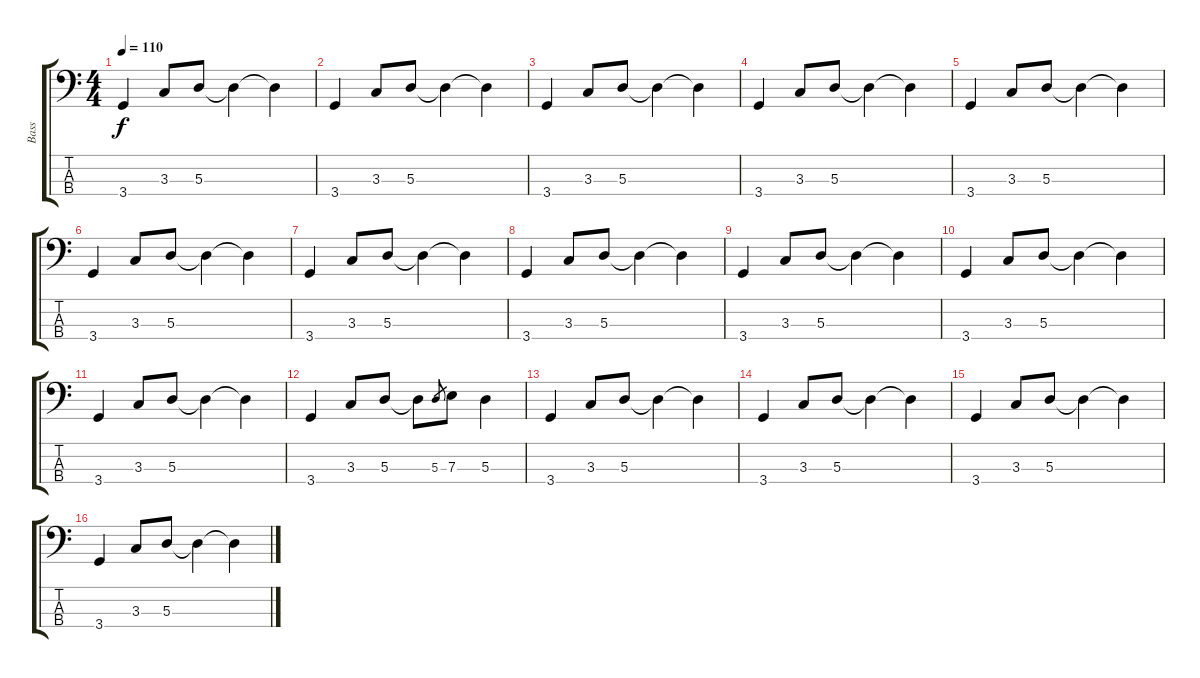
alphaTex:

\track ("Bass" "Bass") {instrument electricbassfinger}
\staff {score tabs}
\tuning (G2 D2 A1 E1) {hide}
\ts (4 4)
\tempo 110
\clef f4
\ks c
3.4.4{dy f instrument electricbassfinger} 3.3.8 5.3.8 5.3{t}.4 5.3{t}.4 |
3.4.4 3.3.8 5.3.8 5.3{t}.4 5.3{t}.4 |
3.4.4 3.3.8 5.3.8 5.3{t}.4 5.3{t}.4 |
3.4.4 3.3.8 5.3.8 5.3{t}.4 5.3{t}.4 |
3.4.4 3.3.8 5.3.8 5.3{t}.4 5.3{t}.4 |
3.4.4 3.3.8 5.3.8 5.3{t}.4 5.3{t}.4 |
3.4.4 3.3.8 5.3.8 5.3{t}.4 5.3{t}.4 |
3.4.4 3.3.8 5.3.8 5.3{t}.4 5.3{t}.4 |
3.4.4 3.3.8 5.3.8 5.3{t}.4 5.3{t}.4 |
3.4.4 3.3.8 5.3.8 5.3{t}.4 5.3{t}.4 |
3.4.4 3.3.8 5.3.8 5.3{t}.4 5.3{t}.4 |
3.4.4 3.3.8 5.3.8 5.3{t}.8 5.3.8{gr} 7.3.8 5.3.4 |
3.4.4 3.3.8 5.3.8 5.3{t}.4 5.3{t}.4 |
3.4.4 3.3.8 5.3.8 5.3{t}.4 5.3{t}.4 |
3.4.4 3.3.8 5.3.8 5.3{t}.4 5.3{t}.4 |
3.4.4 3.3.8 5.3.8 5.3{t}.4 5.3{t}.4
